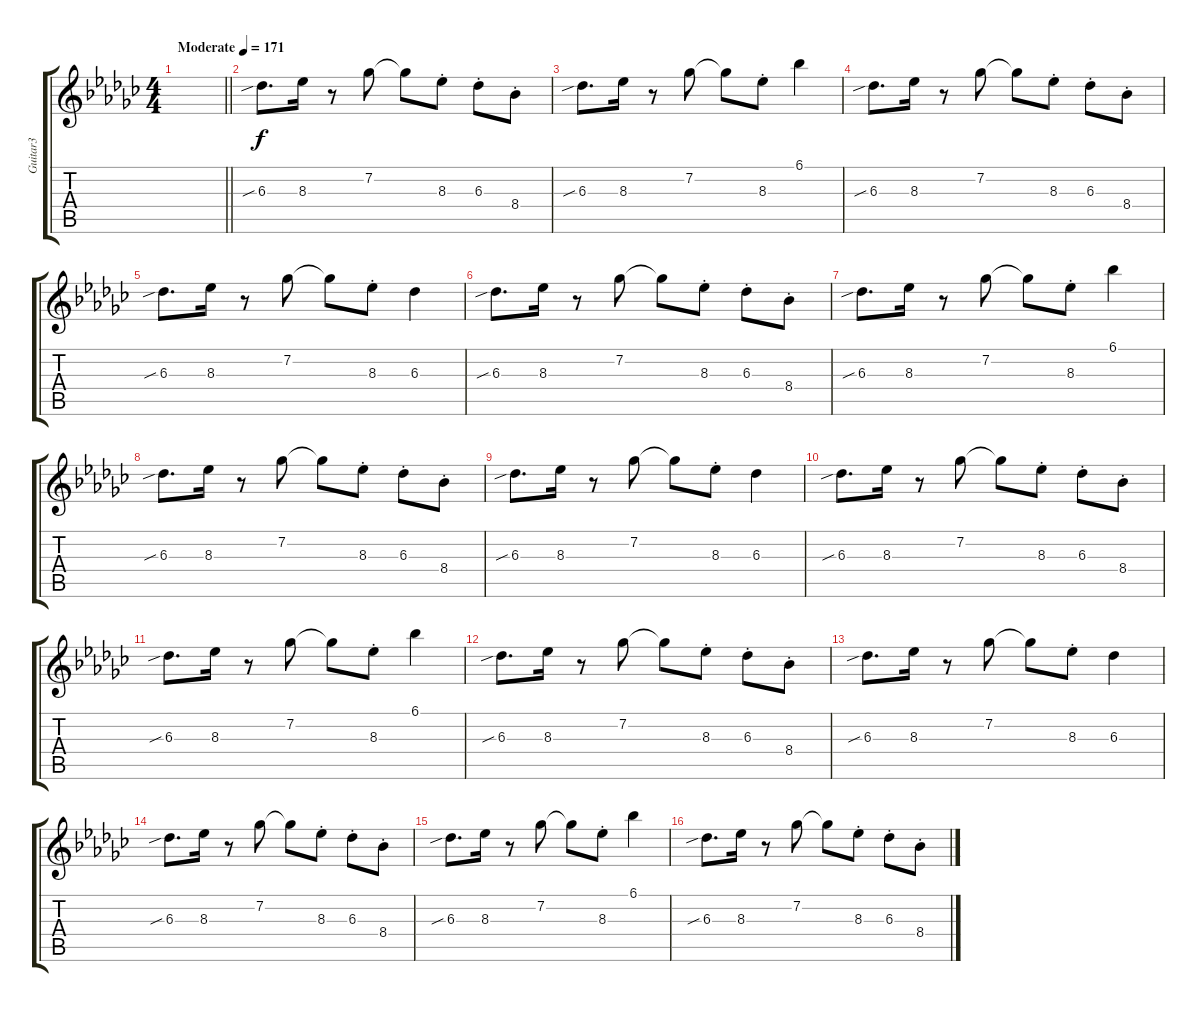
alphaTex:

\track ("Guitar3" "Guitar3") {instrument distortionguitar}
\staff {score tabs}
\tuning (E4 B3 G3 D3 A2 E2) {hide}
\ts (4 4)
\tempo (171 "Moderate")
\clef g2
\barLineRight lightlight
\ks gb
|
6.3{sib}.8{d} 8.3.16 r.8 7.2.8 7.2{t}.8 8.3{st}.8 6.3{st}.8 8.4{st}.8 |
6.3{sib}.8{d} 8.3.16 r.8 7.2.8 7.2{t}.8 8.3{st}.8 6.1.4 |
6.3{sib}.8{d} 8.3.16 r.8 7.2.8 7.2{t}.8 8.3{st}.8 6.3{st}.8 8.4{st}.8 |
6.3{sib}.8{d} 8.3.16 r.8 7.2.8 7.2{t}.8 8.3{st}.8 6.3.4 |
6.3{sib}.8{d} 8.3.16 r.8 7.2.8 7.2{t}.8 8.3{st}.8 6.3{st}.8 8.4{st}.8 |
6.3{sib}.8{d} 8.3.16 r.8 7.2.8 7.2{t}.8 8.3{st}.8 6.1.4 |
6.3{sib}.8{d} 8.3.16 r.8 7.2.8 7.2{t}.8 8.3{st}.8 6.3{st}.8 8.4{st}.8 |
6.3{sib}.8{d} 8.3.16 r.8 7.2.8 7.2{t}.8 8.3{st}.8 6.3.4 |
6.3{sib}.8{d} 8.3.16 r.8 7.2.8 7.2{t}.8 8.3{st}.8 6.3{st}.8 8.4{st}.8 |
6.3{sib}.8{d} 8.3.16 r.8 7.2.8 7.2{t}.8 8.3{st}.8 6.1.4 |
6.3{sib}.8{d} 8.3.16 r.8 7.2.8 7.2{t}.8 8.3{st}.8 6.3{st}.8 8.4{st}.8 |
6.3{sib}.8{d} 8.3.16 r.8 7.2.8 7.2{t}.8 8.3{st}.8 6.3.4 |
6.3{sib}.8{d} 8.3.16 r.8 7.2.8 7.2{t}.8 8.3{st}.8 6.3{st}.8 8.4{st}.8 |
6.3{sib}.8{d} 8.3.16 r.8 7.2.8 7.2{t}.8 8.3{st}.8 6.1.4 |
6.3{sib}.8{d} 8.3.16 r.8 7.2.8 7.2{t}.8 8.3{st}.8 6.3{st}.8 8.4{st}.8
